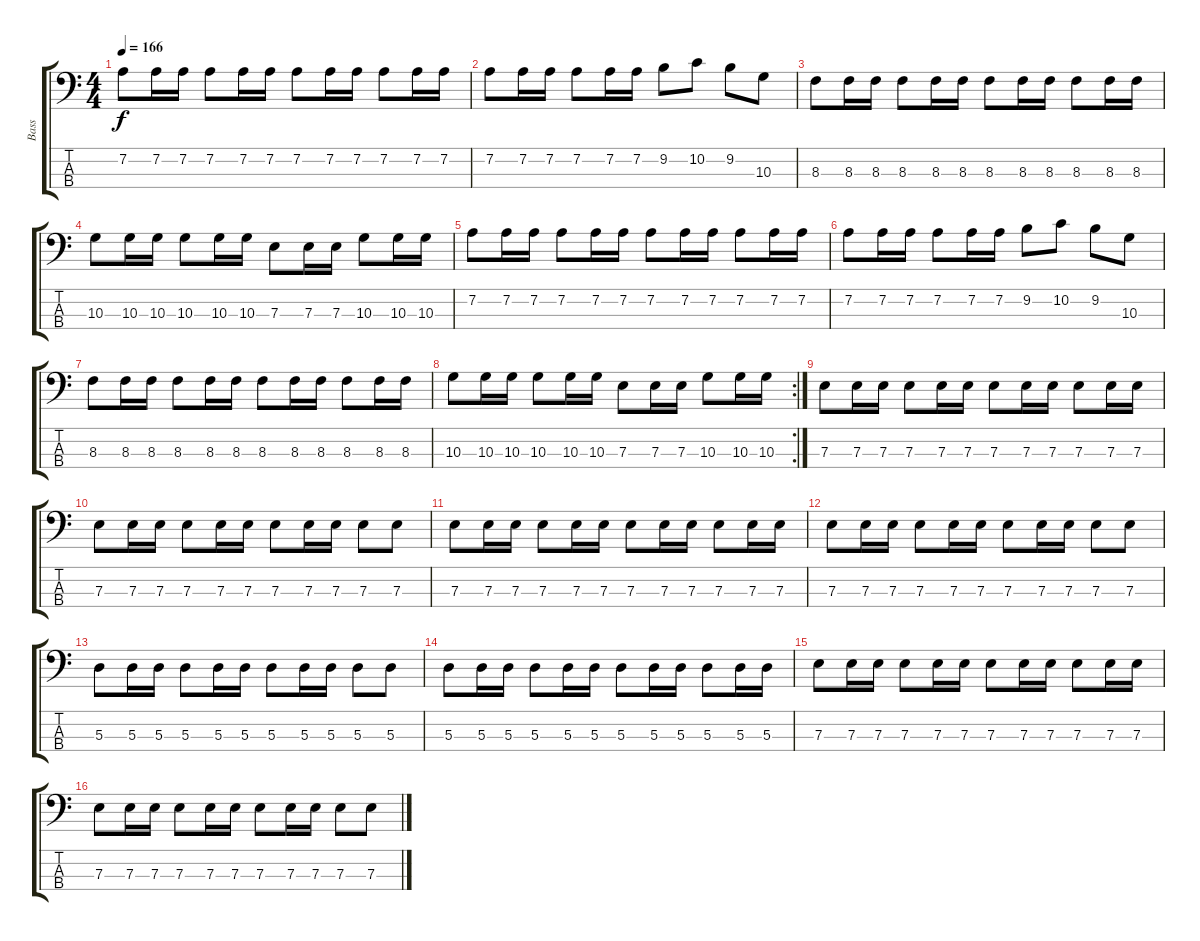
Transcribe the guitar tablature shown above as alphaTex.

\track ("Bass" "Bass") {instrument electricbassfinger}
\staff {score tabs}
\tuning (G2 D2 A1 E1) {hide}
\ts (4 4)
\tempo 166
\clef f4
\ks c
7.2.8{dy f} 7.2.16 7.2.16 7.2.8 7.2.16 7.2.16 7.2.8 7.2.16 7.2.16 7.2.8 7.2.16 7.2.16 |
7.2.8 7.2.16 7.2.16 7.2.8 7.2.16 7.2.16 9.2.8 10.2.8 9.2.8 10.3.8 |
8.3.8 8.3.16 8.3.16 8.3.8 8.3.16 8.3.16 8.3.8 8.3.16 8.3.16 8.3.8 8.3.16 8.3.16 |
10.3.8 10.3.16 10.3.16 10.3.8 10.3.16 10.3.16 7.3.8 7.3.16 7.3.16 10.3.8 10.3.16 10.3.16 |
7.2.8 7.2.16 7.2.16 7.2.8 7.2.16 7.2.16 7.2.8 7.2.16 7.2.16 7.2.8 7.2.16 7.2.16 |
7.2.8 7.2.16 7.2.16 7.2.8 7.2.16 7.2.16 9.2.8 10.2.8 9.2.8 10.3.8 |
8.3.8 8.3.16 8.3.16 8.3.8 8.3.16 8.3.16 8.3.8 8.3.16 8.3.16 8.3.8 8.3.16 8.3.16 |
\rc 2
10.3.8 10.3.16 10.3.16 10.3.8 10.3.16 10.3.16 7.3.8 7.3.16 7.3.16 10.3.8 10.3.16 10.3.16 |
7.3.8 7.3.16 7.3.16 7.3.8 7.3.16 7.3.16 7.3.8 7.3.16 7.3.16 7.3.8 7.3.16 7.3.16 |
7.3.8 7.3.16 7.3.16 7.3.8 7.3.16 7.3.16 7.3.8 7.3.16 7.3.16 7.3.8 7.3.8 |
7.3.8 7.3.16 7.3.16 7.3.8 7.3.16 7.3.16 7.3.8 7.3.16 7.3.16 7.3.8 7.3.16 7.3.16 |
7.3.8 7.3.16 7.3.16 7.3.8 7.3.16 7.3.16 7.3.8 7.3.16 7.3.16 7.3.8 7.3.8 |
5.3.8 5.3.16 5.3.16 5.3.8 5.3.16 5.3.16 5.3.8 5.3.16 5.3.16 5.3.8 5.3.8 |
5.3.8 5.3.16 5.3.16 5.3.8 5.3.16 5.3.16 5.3.8 5.3.16 5.3.16 5.3.8 5.3.16 5.3.16 |
7.3.8 7.3.16 7.3.16 7.3.8 7.3.16 7.3.16 7.3.8 7.3.16 7.3.16 7.3.8 7.3.16 7.3.16 |
7.3.8 7.3.16 7.3.16 7.3.8 7.3.16 7.3.16 7.3.8 7.3.16 7.3.16 7.3.8 7.3.8
